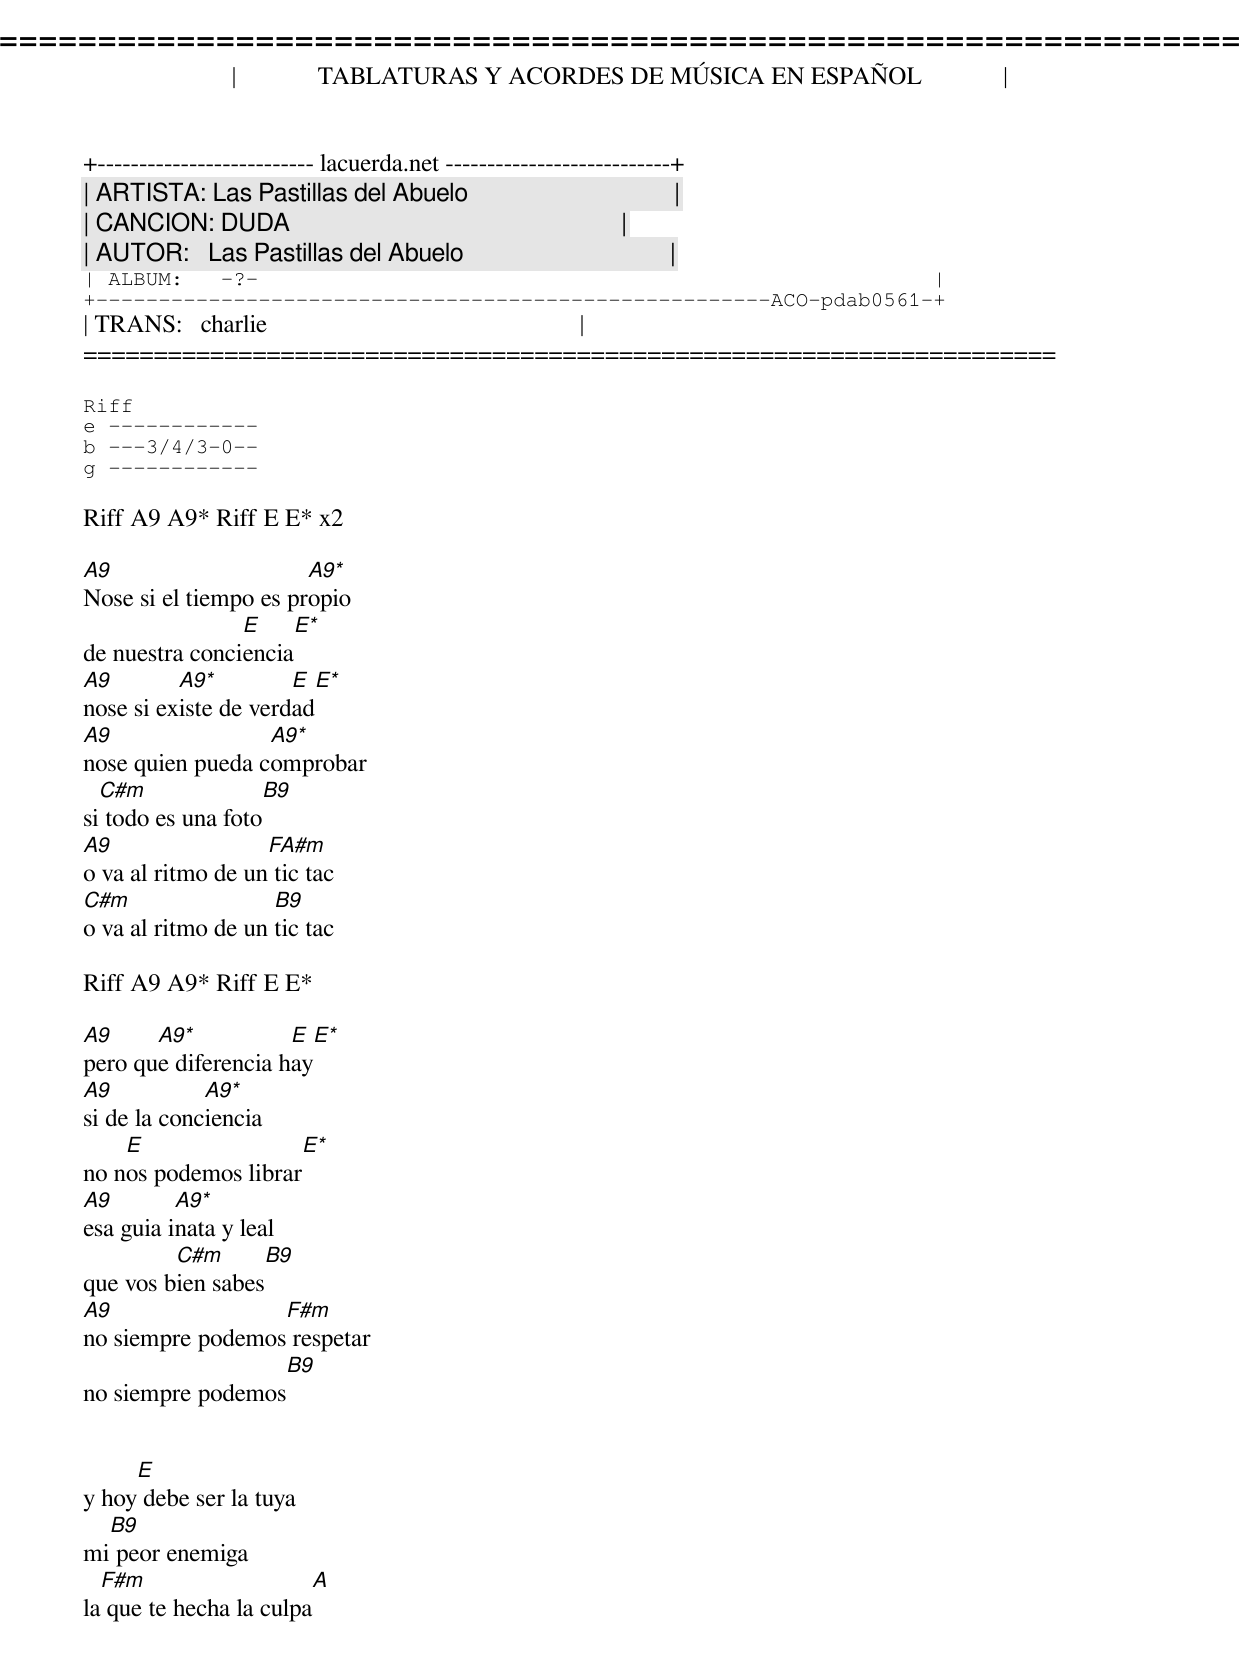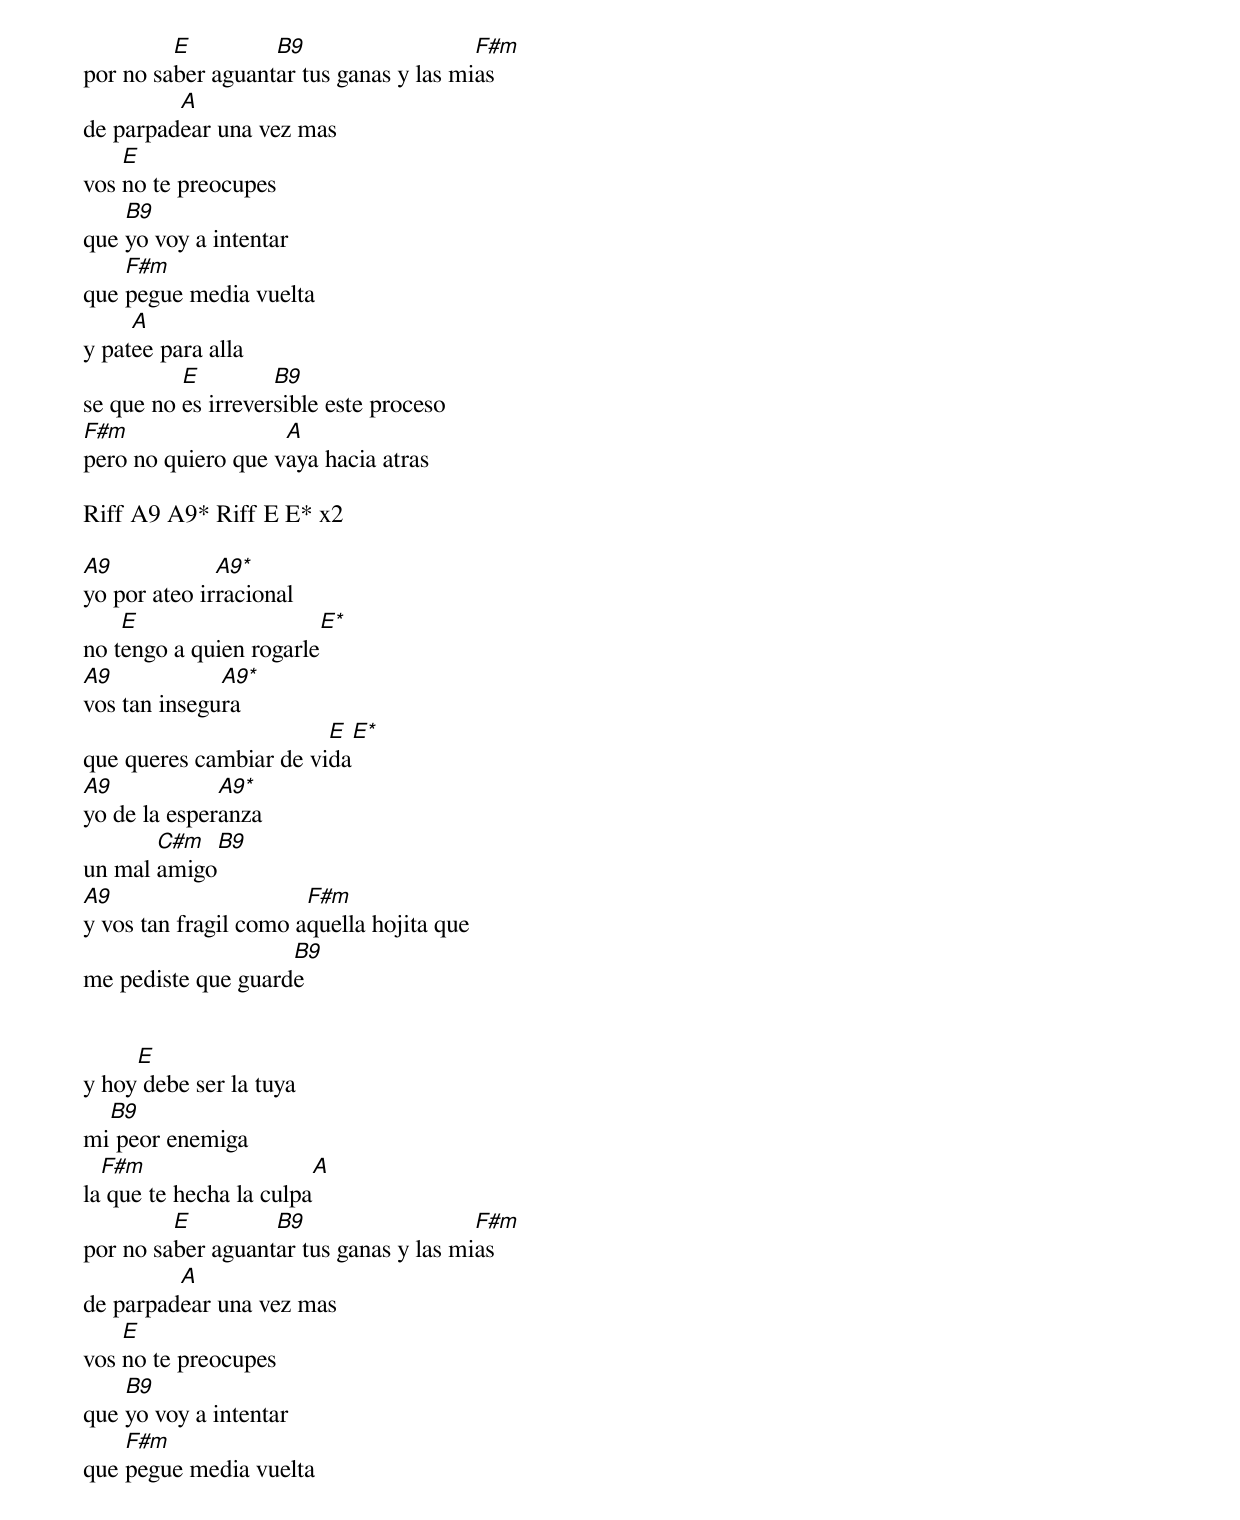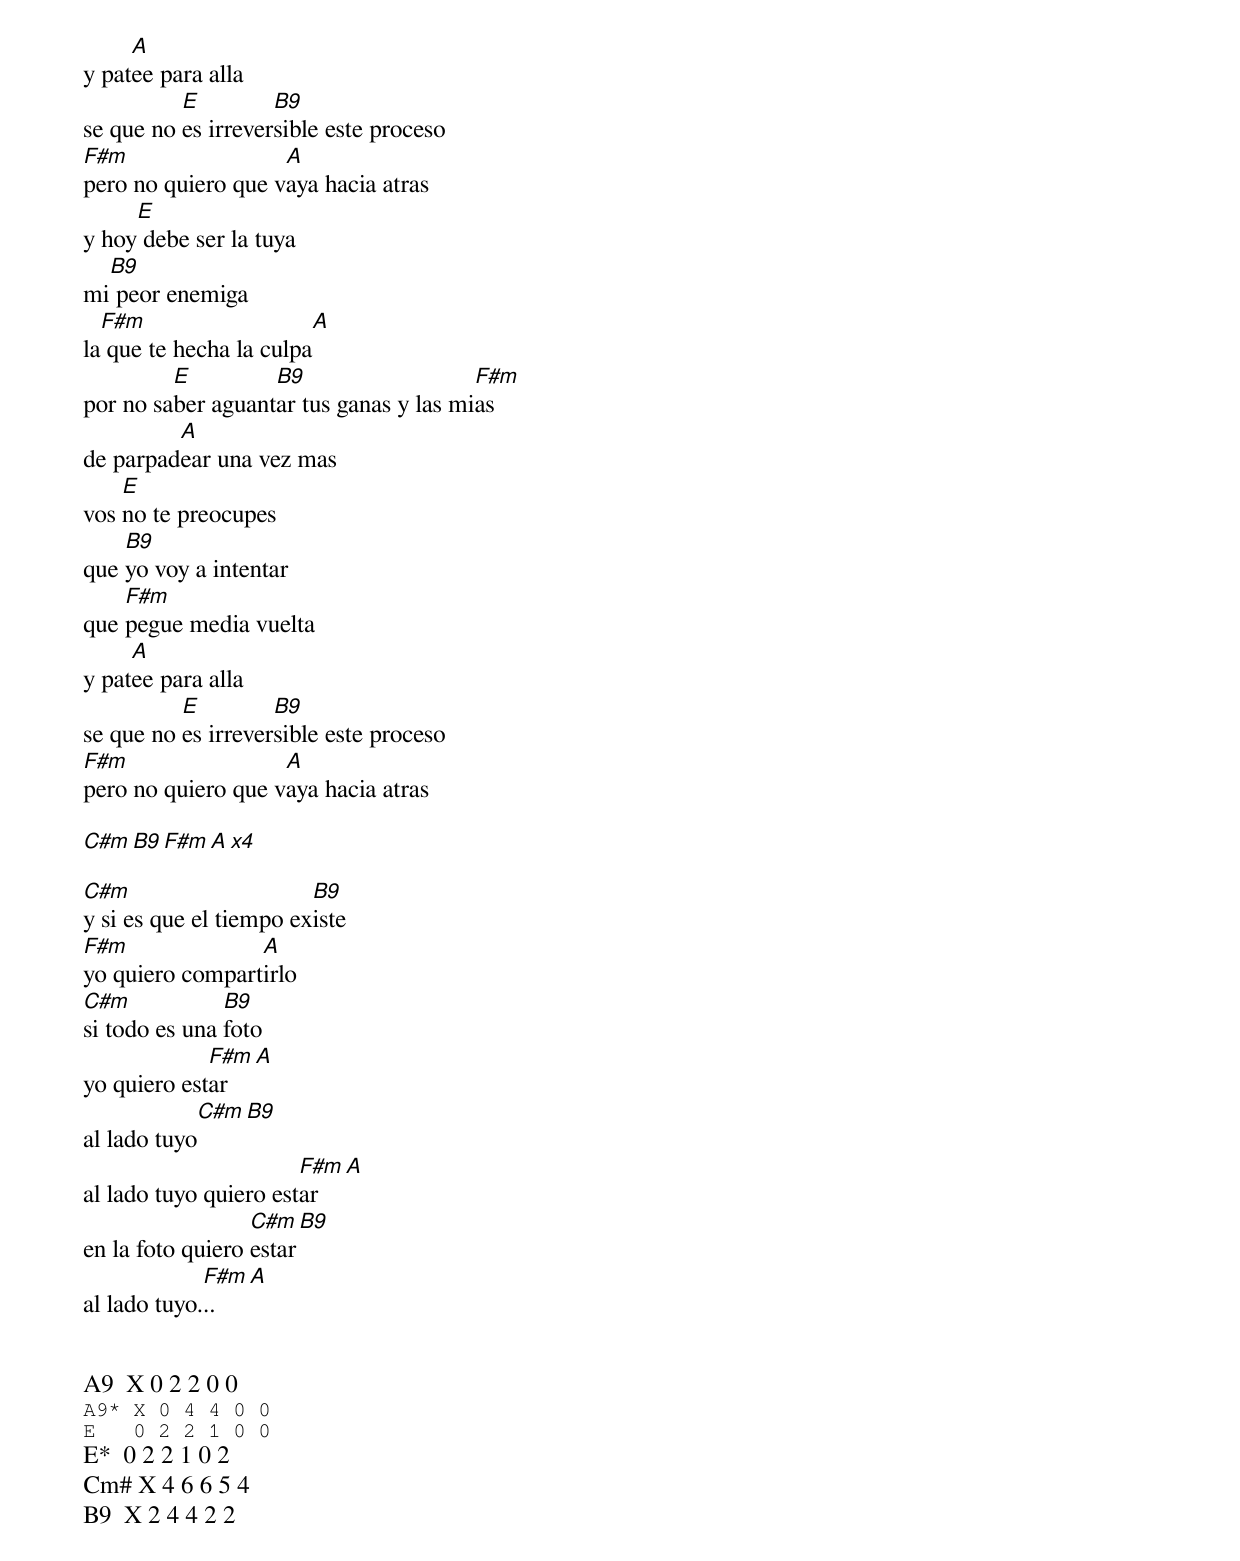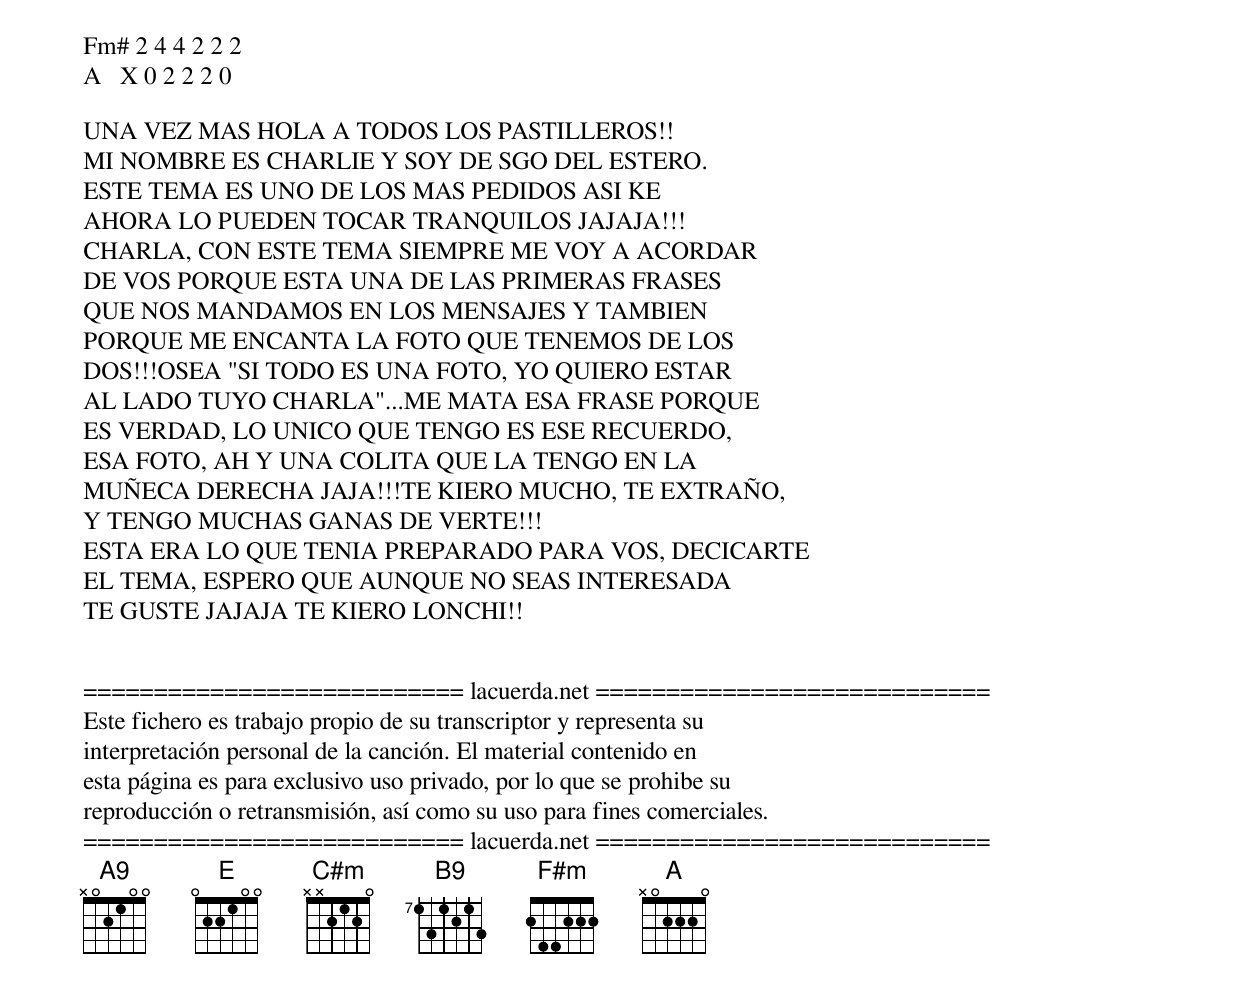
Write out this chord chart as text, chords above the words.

=====================================================================
|             TABLATURAS Y ACORDES DE MÚSICA EN ESPAÑOL             |
+-------------------------- lacuerda.net ---------------------------+
| ARTISTA: Las Pastillas del Abuelo                                 |
| CANCION: DUDA                                                     |
| AUTOR:   Las Pastillas del Abuelo                                 |
| ALBUM:   -?-                                                      |
+------------------------------------------------------ACO-pdab0561-+
| TRANS:   charlie                                                  |
=====================================================================

Riff
e ------------
b ---3/4/3-0--
g ------------

Riff A9 A9* Riff E E* x2

A9                     A9*
Nose si el tiempo es propio
                E      E*
de nuestra conciencia
A9        A9*         E    E*
nose si existe de verdad
A9                A9*
nose quien pueda comprobar
  C#m               B9
si todo es una foto
A9                 FA#m
o va al ritmo de un tic tac
C#m                 B9
o va al ritmo de un tic tac

Riff A9 A9* Riff E E*

A9     A9*           E   E*
pero que diferencia hay
A9           A9*
si de la conciencia
    E                E*
no nos podemos librar
A9        A9*
esa guia inata y leal
         C#m       B9
que vos bien sabes
A9                F#m
no siempre podemos respetar
                  B9
no siempre podemos


     E
y hoy debe ser la tuya
  B9
mi peor enemiga
  F#m                   A
la que te hecha la culpa
         E         B9                   F#m
por no saber aguantar tus ganas y las mias
         A
de parpadear una vez mas
    E
vos no te preocupes
    B9
que yo voy a intentar
    F#m
que pegue media vuelta
     A
y patee para alla
          E         B9
se que no es irreversible este proceso
F#m                 A
pero no quiero que vaya hacia atras

Riff A9 A9* Riff E E* x2

A9            A9*
yo por ateo irracional
    E                   E*
no tengo a quien rogarle
A9            A9*
vos tan insegura
                        E     E*
que queres cambiar de vida
A9            A9*
yo de la esperanza
       C#m      B9
un mal amigo
A9                     F#m
y vos tan fragil como aquella hojita que
                    B9
me pediste que guarde


     E
y hoy debe ser la tuya
  B9
mi peor enemiga
  F#m                   A
la que te hecha la culpa
         E         B9                   F#m
por no saber aguantar tus ganas y las mias
         A
de parpadear una vez mas
    E
vos no te preocupes
    B9
que yo voy a intentar
    F#m
que pegue media vuelta
     A
y patee para alla
          E         B9
se que no es irreversible este proceso
F#m                 A
pero no quiero que vaya hacia atras
     E
y hoy debe ser la tuya
  B9
mi peor enemiga
  F#m                   A
la que te hecha la culpa
         E         B9                   F#m
por no saber aguantar tus ganas y las mias
         A
de parpadear una vez mas
    E
vos no te preocupes
    B9
que yo voy a intentar
    F#m
que pegue media vuelta
     A
y patee para alla
          E         B9
se que no es irreversible este proceso
F#m                 A
pero no quiero que vaya hacia atras

C#m B9 F#m A x4

C#m                     B9
y si es que el tiempo existe
F#m              A
yo quiero compartirlo
C#m            B9
si todo es una foto
             F#m  A
yo quiero estar
             C#m  B9
al lado tuyo
                       F#m  A
al lado tuyo quiero estar
                  C#m   B9
en la foto quiero estar
             F#m  A
al lado tuyo...


A9  X 0 2 2 0 0
A9* X 0 4 4 0 0
E   0 2 2 1 0 0
E*  0 2 2 1 0 2
Cm# X 4 6 6 5 4
B9  X 2 4 4 2 2
Fm# 2 4 4 2 2 2
A   X 0 2 2 2 0

UNA VEZ MAS HOLA A TODOS LOS PASTILLEROS!!
MI NOMBRE ES CHARLIE Y SOY DE SGO DEL ESTERO.
ESTE TEMA ES UNO DE LOS MAS PEDIDOS ASI KE
AHORA LO PUEDEN TOCAR TRANQUILOS JAJAJA!!!
CHARLA, CON ESTE TEMA SIEMPRE ME VOY A ACORDAR
DE VOS PORQUE ESTA UNA DE LAS PRIMERAS FRASES
QUE NOS MANDAMOS EN LOS MENSAJES Y TAMBIEN
PORQUE ME ENCANTA LA FOTO QUE TENEMOS DE LOS
DOS!!!OSEA "SI TODO ES UNA FOTO, YO QUIERO ESTAR
AL LADO TUYO CHARLA"...ME MATA ESA FRASE PORQUE
ES VERDAD, LO UNICO QUE TENGO ES ESE RECUERDO,
ESA FOTO, AH Y UNA COLITA QUE LA TENGO EN LA
MUÑECA DERECHA JAJA!!!TE KIERO MUCHO, TE EXTRAÑO,
Y TENGO MUCHAS GANAS DE VERTE!!!
ESTA ERA LO QUE TENIA PREPARADO PARA VOS, DECICARTE
EL TEMA, ESPERO QUE AUNQUE NO SEAS INTERESADA
TE GUSTE JAJAJA TE KIERO LONCHI!!


=========================== lacuerda.net ============================
Este fichero es trabajo propio de su transcriptor y representa su
interpretación personal de la canción. El material contenido en
esta página es para exclusivo uso privado, por lo que se prohibe su
reproducción o retransmisión, así como su uso para fines comerciales.
=========================== lacuerda.net ============================
